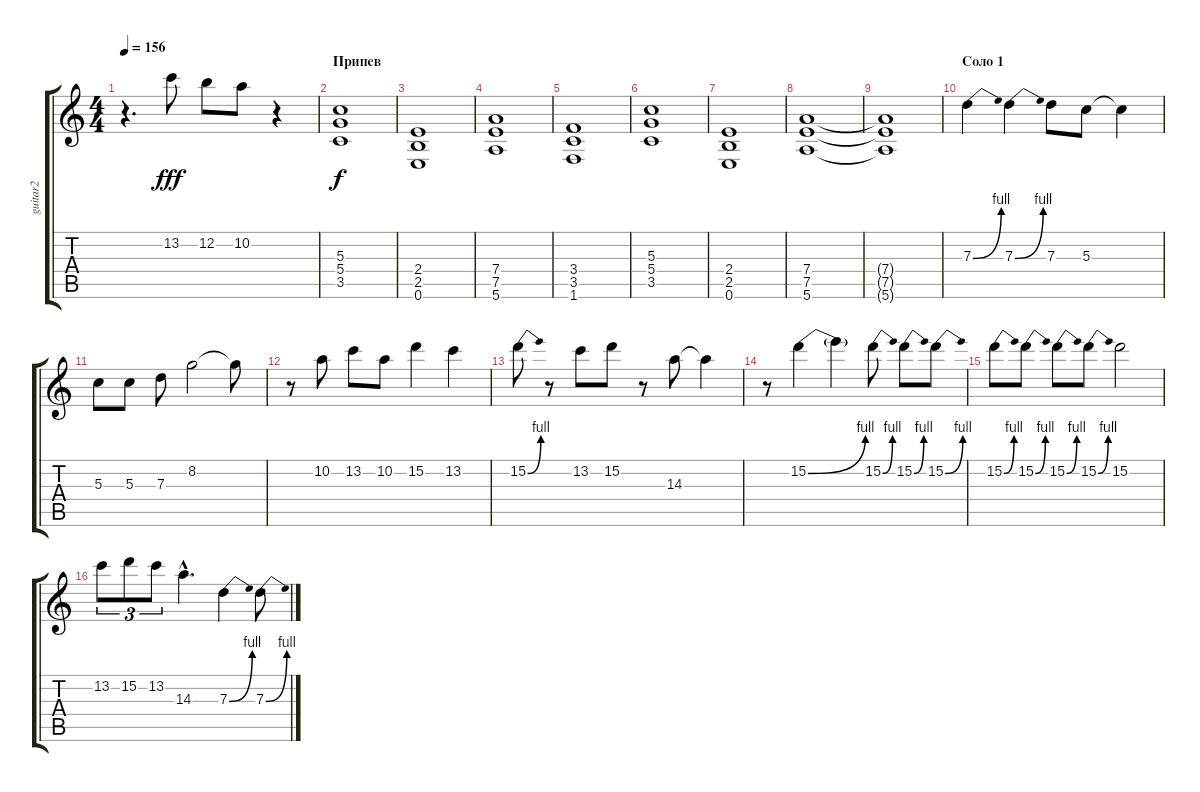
\track ("guitar2" "guitar2") {instrument distortionguitar}
\staff {score tabs}
\tuning (E4 B3 G3 D3 A2 E2) {hide}
\ts (4 4)
\tempo 156
\clef g2
\ks c
r.4{d dy fff} 13.2.8 12.2.8 10.2.8 r.4 |
\section ("" "Припев")
(5.3 5.4 3.5).1{dy f} |
(2.4 2.5 0.6).1 |
(7.4 7.5 5.6).1 |
(3.4 3.5 1.6).1 |
(5.3 5.4 3.5).1 |
(2.4 2.5 0.6).1 |
(7.4 7.5 5.6).1 |
(7.4{t} 7.5{t} 5.6{t}).1 |
\section ("" "Соло 1")
7.3{be (bend 0 0 60 4)}.4 7.3{be (bend 0 0 60 4)}.4 7.3.8 5.3.8 5.3{t}.4 |
5.3.8 5.3.8 7.3.8 8.2.2 8.2{t}.8 |
r.8 10.2.8 13.2.8 10.2.8 15.2.4 13.2.4 |
15.2{be (bend 0 0 60 4)}.8 r.8 13.2.8 15.2.8 r.8 14.3.8 14.3{t}.4 |
r.8 15.2{be (bend 0 0 60 4)}.4 15.2{t}.4 15.2{be (bend 0 0 60 4)}.8 15.2{be (bend 0 0 60 4)}.8 15.2{be (bend 0 0 60 4)}.8 |
15.2{be (bend 0 0 60 4)}.8 15.2{be (bend 0 0 60 4)}.8 15.2{be (bend 0 0 60 4)}.8 15.2{be (bend 0 0 60 4)}.8 15.2.2 |
13.2.8{tu (3 2)} 15.2.8{tu (3 2)} 13.2.8{tu (3 2)} 14.3{hac}.4{d} 7.3{be (bend 0 0 60 4)}.4 7.3{be (bend 0 0 60 4)}.8
